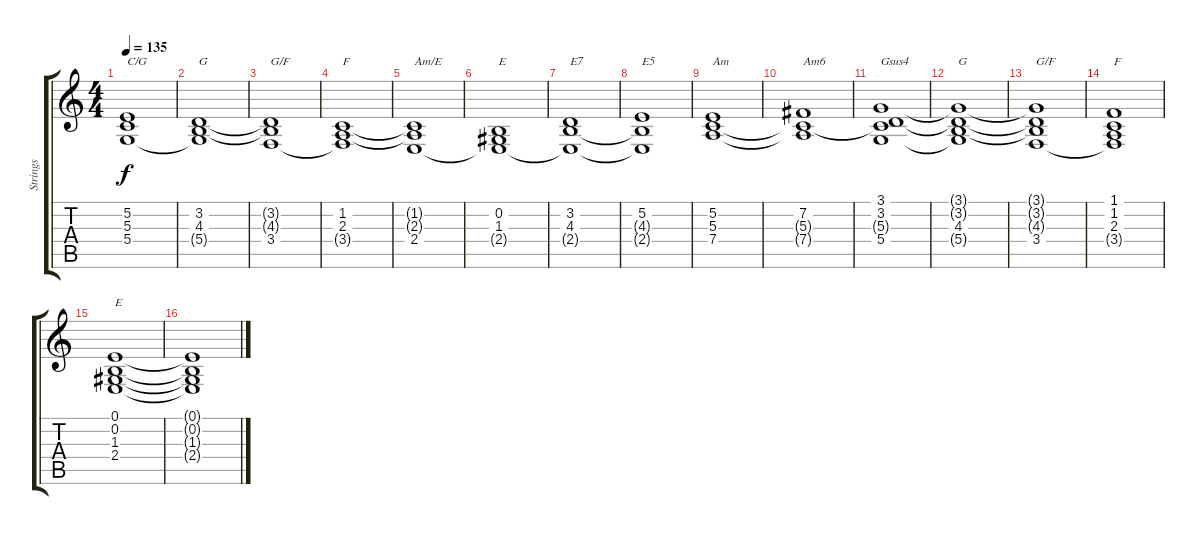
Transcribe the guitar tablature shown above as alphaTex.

\track ("Strings" "Strings") {instrument synthstrings1}
\staff {score tabs}
\tuning (E4 B3 G3 D3 A2 E2) {hide}
\ts (4 4)
\tempo 135
\clef g2
\ks c
(5.2{t} 5.3{t} 5.4).1{txt "C/G" dy f} |
(3.2 4.3 5.4{t}).1{txt "G"} |
(3.2{t} 4.3{t} 3.4).1{txt "G/F"} |
(1.2 2.3 3.4{t}).1{txt "F"} |
(1.2{t} 2.3{t} 2.4).1{txt "Am/E"} |
(0.2 1.3 2.4{t}).1{txt "E"} |
(3.2 4.3 2.4{t}).1{txt "E7"} |
(5.2 4.3{t} 2.4{t}).1{txt "E5"} |
(5.2 5.3 7.4).1{txt "Am"} |
(7.2 5.3{t} 7.4{t}).1{txt "Am6"} |
(3.1 3.2 5.3{t} 5.4).1{txt "Gsus4"} |
(3.1{t} 3.2{t} 4.3 5.4{t}).1{txt "G"} |
(3.1{t} 3.2{t} 4.3{t} 3.4).1{txt "G/F"} |
(1.1 1.2 2.3 3.4{t}).1{txt "F"} |
(0.1 0.2 1.3 2.4).1{txt "E"} |
(0.1{t} 0.2{t} 1.3{t} 2.4{t}).1
